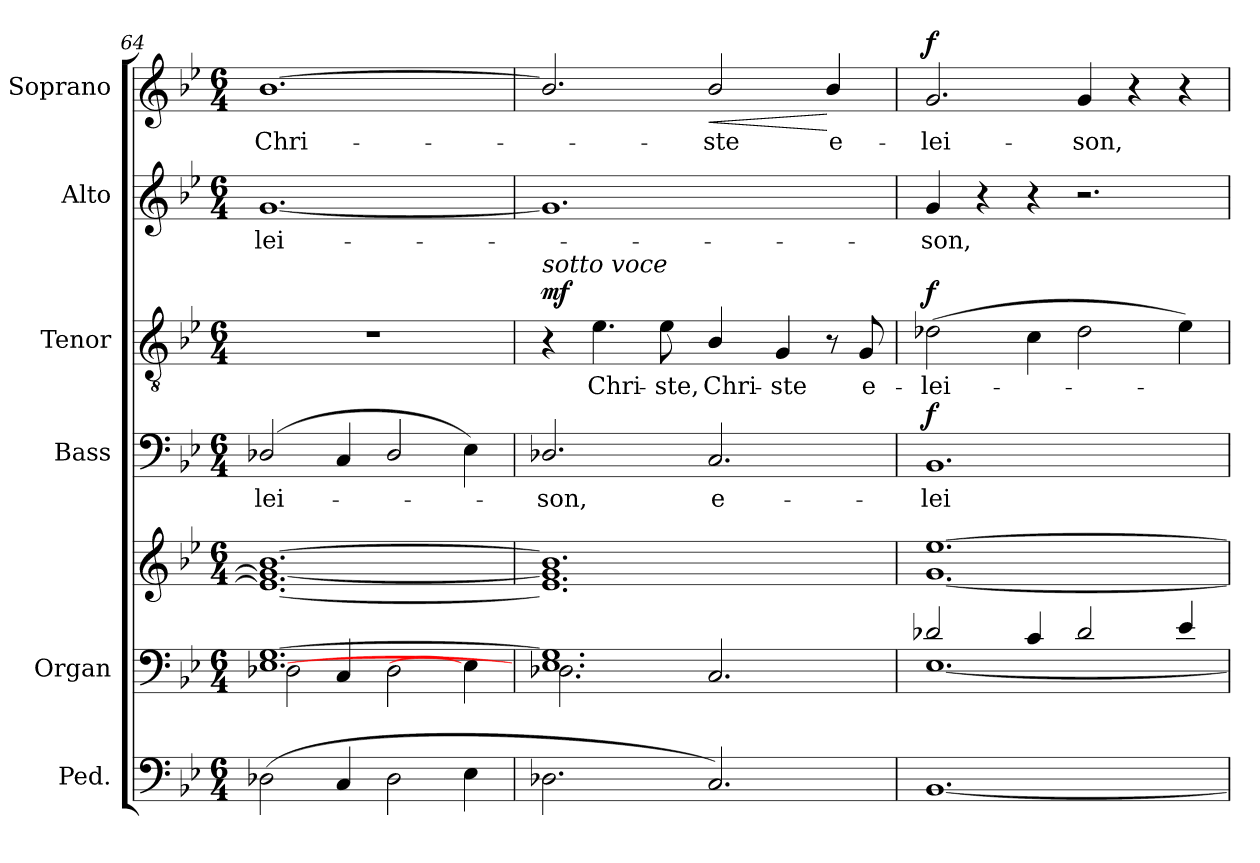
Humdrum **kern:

**kern	**kern	**kern	**kern	**text	**dynam	**kern	**text	**dynam	**kern	**text	**kern	**text	**dynam
*part6	*part5	*part5	*part4	*part4	*part4	*part3	*part3	*part3	*part2	*part2	*part1	*part1	*part1
*staff7	*staff6	*staff5	*staff4	*staff4	*staff4	*staff3	*staff3	*staff3	*staff2	*staff2	*staff1	*staff1	*staff1
*I"Ped.	*I"Organ	*	*I"Bass	*	*	*I"Tenor	*	*	*I"Alto	*	*I"Soprano	*	*
*	*I'Org.	*	*I'B.	*	*	*I'T.	*	*	*I'A.	*	*I'S.	*	*
*clefF4	*clefF4	*clefG2	*clefF4	*	*	*clefGv2	*	*	*clefG2	*	*clefG2	*	*
*	*	*	*	*	*	*ITrd7c12	*	*	*	*	*	*	*
*k[b-e-]	*k[b-e-]	*k[b-e-]	*k[b-e-]	*	*	*k[b-e-]	*	*	*k[b-e-]	*	*k[b-e-]	*	*
*B-:	*B-:	*B-:	*B-:	*	*	*B-:	*	*	*B-:	*	*B-:	*	*
*M6/4	*M6/4	*M6/4	*M6/4	*	*	*M6/4	*	*	*M6/4	*	*M6/4	*	*
=64	=64	=64	=64	=64	=64	=64	=64	=64	=64	=64	=64	=64	=64
*	*^	*^	*	*	*	*	*	*	*	*	*	*	*
!	!	!	!	!	!	!LO:LY:b:color=#000000	!	!LO:N:vis=1	!	!	!	!	!	!	!
!	!	!	!	!	!	!	!	!	!	!	!	!LO:LY:b:color=#000000	!	!	!
!	!	!	!	!	!	!	!	!	!	!	!	!	!	!LO:LY:b:color=#000000	!
(2D-Xi\	[1.E-i [1.Gi	2D-Xi\	[1.b-i	1.e-i_ 1.gi_	(2D-Xi/	-lei-	.	1.r	.	.	[1.gi	-lei-	[1.b-i	Chri-	.
4Ci/	.	4Ci/	.	.	4Ci/	.	.	.	.	.	.	.	.	.	.
2D-i\	.	2D-i\	.	.	2D-i/	.	.	.	.	.	.	.	.	.	.
4E-i\	.	4E-i\]	.	.	4E-i\)	.	.	.	.	.	.	.	.	.	.
!!LO:LB:g=z
=65	=65	=65	=65	=65	=65	=65	=65	=65	=65	=65	=65	=65	=65	=65	=65
!	!	!	!	!	!	!	!	!LO:TX:a:i:t=sotto voce	!	!	!	!	!	!	!
!	!	!	!	!	!	!LO:LY:b:color=#000000	!	!	!	!	!	!	!	!	!
2.D-Xi\	1.E-i 1.Gi]	2.D-Xi\	1.b-i]	1.e-i] 1.gi]	2.D-Xi/	-son,	.	4r	.	mf	1.gi]	.	2.b-i/]	.	.
!	!	!	!	!	!	!	!	!	!LO:LY:b:color=#000000	!	!	!	!	!	!
.	.	.	.	.	.	.	.	4.E-i\	Chri-	.	.	.	.	.	.
!	!	!	!	!	!	!	!	!	!LO:LY:b:color=#000000	!	!	!	!	!	!
.	.	.	.	.	.	.	.	8E-i\	-ste,	.	.	.	.	.	.
!	!	!	!	!	!	!LO:LY:b:color=#000000	!	!	!	!	!	!	!	!	!
!	!	!	!	!	!	!	!	!	!LO:LY:b:color=#000000	!	!	!	!	!	!
!	!	!	!	!	!	!	!	!	!	!	!	!	!	!LO:LY:b:color=#000000	!LO:HP:b
2.Ci/)	.	2.Ci/	.	.	2.Ci/	e-	.	4BB-i/	Chri-	.	.	.	2b-i/	-ste	<
!	!	!	!	!	!	!	!	!	!LO:LY:b:color=#000000	!	!	!	!	!	!
.	.	.	.	.	.	.	.	4GGi/	-ste	.	.	.	.	.	.
!	!	!	!	!	!	!	!	!	!	!	!	!	!	!LO:LY:b:color=#000000	!
.	.	.	.	.	.	.	.	8r	.	.	.	.	4b-i/	e-	[
!	!	!	!	!	!	!	!	!	!LO:LY:b:color=#000000	!	!	!	!	!	!
.	.	.	.	.	.	.	.	8GGi/	e-	.	.	.	.	.	.
=66	=66	=66	=66	=66	=66	=66	=66	=66	=66	=66	=66	=66	=66	=66	=66
!	!	!	!	!	!	!LO:LY:b:color=#000000	!	!	!	!	!	!	!	!	!
!	!	!	!	!	!	!	!	!	!LO:LY:b:color=#000000	!	!	!	!	!	!
!	!	!	!	!	!	!	!	!	!	!	!	!LO:LY:b:color=#000000	!	!	!
!	!	!	!	!	!	!	!	!	!	!	!	!	!	!LO:LY:b:color=#000000	!
[1.BB-i	2d-Xi/	[1.E-i	[1.ee-i	[1.gi	1.BB-i	-lei-	f	(2D-Xi\	-lei-	f	4gi/	-son,	2.gi/	-lei-	f
.	.	.	.	.	.	.	.	.	.	.	4r	.	.	.	.
.	4ci/	.	.	.	.	.	.	4Ci\	.	.	4r	.	.	.	.
!	!	!	!	!	!	!	!	!	!	!	!	!	!	!LO:LY:b:color=#000000	!
.	2d-i/	.	.	.	.	.	.	2D-i\	.	.	2.r	.	4gi/	-son,	.
.	.	.	.	.	.	.	.	.	.	.	.	.	4r	.	.
.	4e-i/	.	.	.	.	.	.	4E-i\)	.	.	.	.	4r	.	.
*	*v	*v	*	*	*	*	*	*	*	*	*	*	*	*	*
*	*	*v	*v	*	*	*	*	*	*	*	*	*	*	*
=	=	=	=	=	=	=	=	=	=	=	=	=	=
*-	*-	*-	*-	*-	*-	*-	*-	*-	*-	*-	*-	*-	*-
